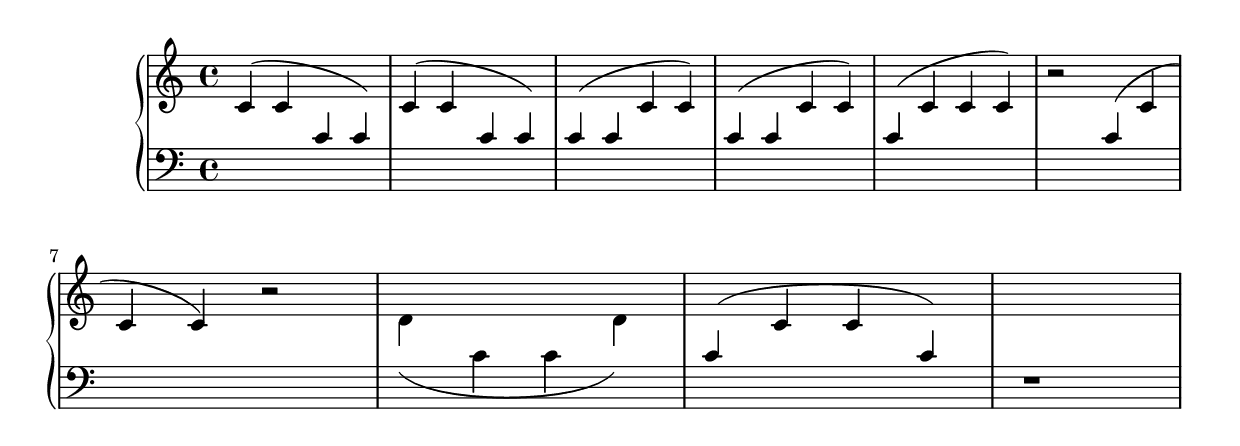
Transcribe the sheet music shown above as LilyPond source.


\version "2.3.17"
\header{
texidoc="
Slurs behave decently when broken across a linebreak.
"
}

	
\score{
	\context PianoStaff <<
	\context Staff=one \relative c'{
		\stemUp \slurUp
		 c4( c \change Staff=two c  c) |
		\change Staff=one
		\stemUp \slurUp
		 c4( c \change Staff=two c  c) |
		\stemUp \slurUp
		 c4( c \change Staff=one c  c) |
		\change Staff=two
		\stemUp \slurUp
		 c4( c \change Staff=one c  c) |
		\change Staff=two
		\stemUp \slurUp
		 c4( \change Staff=one c c  c) |
		r2
		\change Staff=two
		\stemUp \slurUp
		 c4( \change Staff=one c
		   \break
		c  c)
		r2
%		\stemDown \slurDown
%		 c4( \change Staff=two c c \change Staff=one  c)
		\stemDown \slurDown
		 d4( \change Staff=two c c \change Staff=one  d)
		\change Staff=two
		\stemUp \slurUp
		 c4( \change Staff=one c c \change Staff=two  c)
		r1
	}
	\context Staff=two \relative c'{
		\clef bass
		s1 s1 s1 s1 s1 s1 s1 s1 s1 s1
	}
	>>
}



